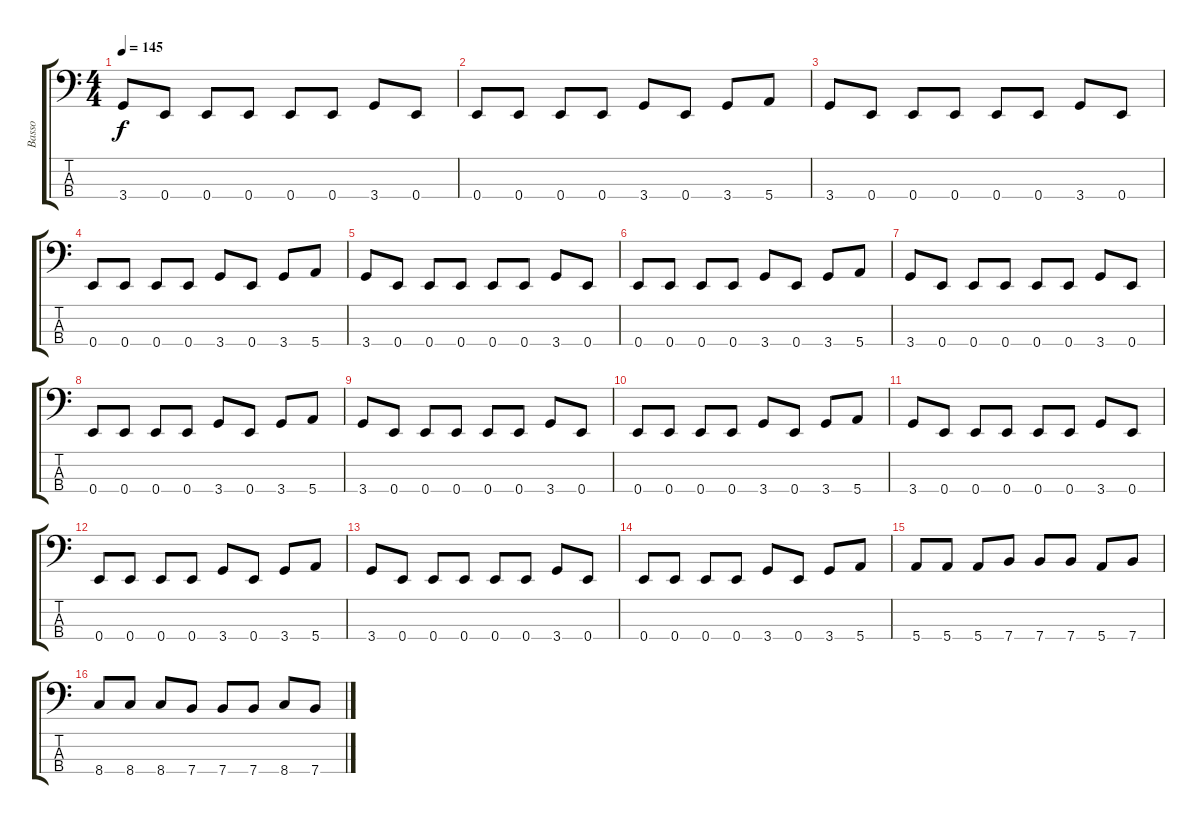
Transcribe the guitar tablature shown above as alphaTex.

\track ("Basso" "Basso") {instrument electricbasspick}
\staff {score tabs}
\tuning (G2 D2 A1 E1) {hide}
\ts (4 4)
\tempo 145
\clef f4
\ks c
3.4.8{dy f} 0.4.8 0.4.8 0.4.8 0.4.8 0.4.8 3.4.8 0.4.8 |
0.4.8 0.4.8 0.4.8 0.4.8 3.4.8 0.4.8 3.4.8 5.4.8 |
3.4.8 0.4.8 0.4.8 0.4.8 0.4.8 0.4.8 3.4.8 0.4.8 |
0.4.8 0.4.8 0.4.8 0.4.8 3.4.8 0.4.8 3.4.8 5.4.8 |
3.4.8 0.4.8 0.4.8 0.4.8 0.4.8 0.4.8 3.4.8 0.4.8 |
0.4.8 0.4.8 0.4.8 0.4.8 3.4.8 0.4.8 3.4.8 5.4.8 |
3.4.8 0.4.8 0.4.8 0.4.8 0.4.8 0.4.8 3.4.8 0.4.8 |
0.4.8 0.4.8 0.4.8 0.4.8 3.4.8 0.4.8 3.4.8 5.4.8 |
3.4.8 0.4.8 0.4.8 0.4.8 0.4.8 0.4.8 3.4.8 0.4.8 |
0.4.8 0.4.8 0.4.8 0.4.8 3.4.8 0.4.8 3.4.8 5.4.8 |
3.4.8 0.4.8 0.4.8 0.4.8 0.4.8 0.4.8 3.4.8 0.4.8 |
0.4.8 0.4.8 0.4.8 0.4.8 3.4.8 0.4.8 3.4.8 5.4.8 |
3.4.8 0.4.8 0.4.8 0.4.8 0.4.8 0.4.8 3.4.8 0.4.8 |
0.4.8 0.4.8 0.4.8 0.4.8 3.4.8 0.4.8 3.4.8 5.4.8 |
5.4.8 5.4.8 5.4.8 7.4.8 7.4.8 7.4.8 5.4.8 7.4.8 |
8.4.8 8.4.8 8.4.8 7.4.8 7.4.8 7.4.8 8.4.8 7.4.8
